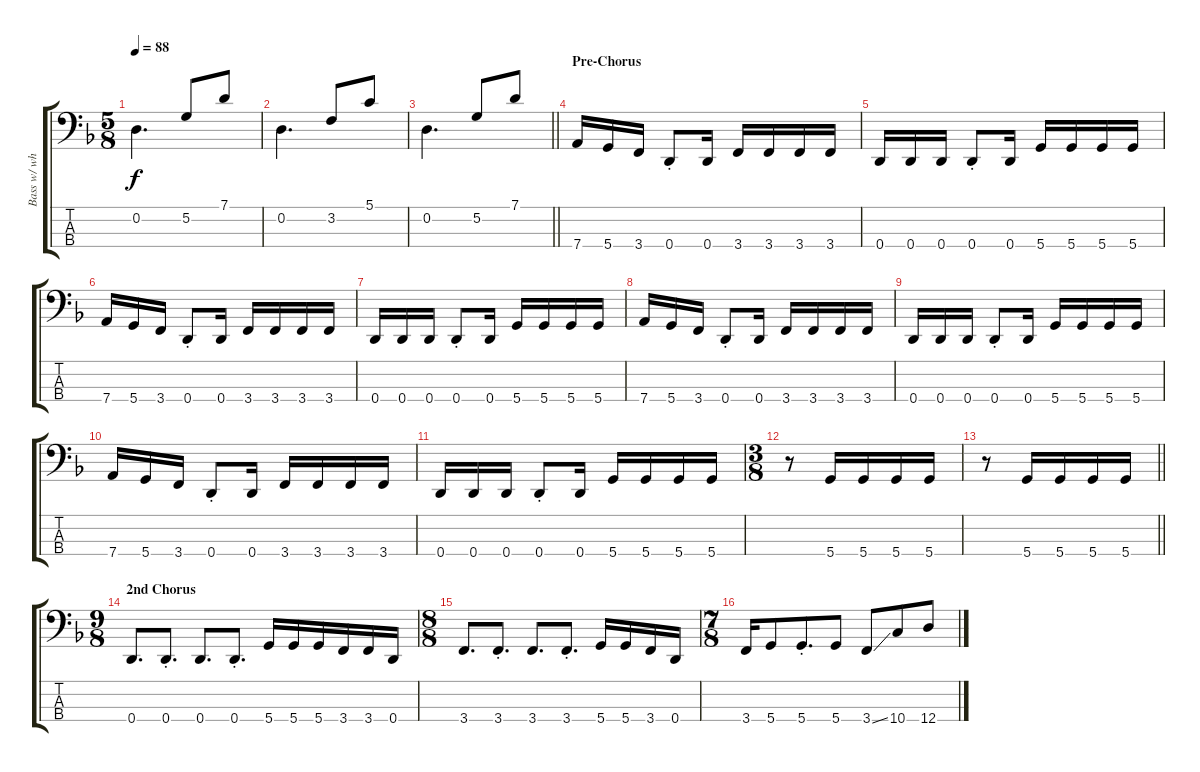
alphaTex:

\track ("Bass w/ whammy" "Bass w/ wh") {instrument electricbasspick}
\staff {score tabs}
\tuning (G2 D2 A1 D1) {hide}
\ts (5 8)
\tempo 88
\clef f4
\ks dminor
0.2.4{d dy f beam split} 5.2.8{beam Up} 7.1.8{beam Up} |
0.2.4{d} 3.2.8{beam Up} 5.1.8{beam Up} |
\barLineRight lightlight
0.2.4{d beam split} 5.2.8{beam Up} 7.1.8{beam Up} |
\section ("" "Pre-Chorus")
7.4.16 5.4.16{beam merge} 3.4.16{beam split} 0.4{st}.8{beam merge} 0.4.16{beam split} 3.4.16 3.4.16{beam merge} 3.4.16 3.4.16 |
0.4.16 0.4.16{beam merge} 0.4.16{beam split} 0.4{st}.8{beam merge} 0.4.16{beam split} 5.4.16 5.4.16{beam merge} 5.4.16 5.4.16 |
7.4.16 5.4.16{beam merge} 3.4.16{beam split} 0.4{st}.8{beam merge} 0.4.16{beam split} 3.4.16 3.4.16{beam merge} 3.4.16 3.4.16 |
0.4.16 0.4.16{beam merge} 0.4.16{beam split} 0.4{st}.8{beam merge} 0.4.16{beam split} 5.4.16 5.4.16{beam merge} 5.4.16 5.4.16 |
7.4.16 5.4.16{beam merge} 3.4.16{beam split} 0.4{st}.8{beam merge} 0.4.16{beam split} 3.4.16 3.4.16{beam merge} 3.4.16 3.4.16 |
0.4.16 0.4.16{beam merge} 0.4.16{beam split} 0.4{st}.8{beam merge} 0.4.16{beam split} 5.4.16 5.4.16{beam merge} 5.4.16 5.4.16 |
7.4.16 5.4.16{beam merge} 3.4.16{beam split} 0.4{st}.8{beam merge} 0.4.16{beam split} 3.4.16 3.4.16{beam merge} 3.4.16 3.4.16 |
0.4.16 0.4.16{beam merge} 0.4.16{beam split} 0.4{st}.8{beam merge} 0.4.16{beam split} 5.4.16 5.4.16{beam merge} 5.4.16 5.4.16 |
\ts (3 8)
r.8 5.4.16 5.4.16{beam merge} 5.4.16 5.4.16 |
\barLineRight lightlight
r.8 5.4.16 5.4.16{beam merge} 5.4.16 5.4.16 |
\ts (9 8)
\section ("" "2nd Chorus")
0.4.8{d} 0.4{st}.8{d} 0.4.8{d} 0.4{st}.8{d} 5.4.16 5.4.16 5.4.16 3.4.16 3.4.16 0.4.16 |
\ts (8 8)
3.4.8{d beam merge} 3.4{st}.8{d} 3.4.8{d beam merge} 3.4{st}.8{d} 5.4.16 5.4.16{beam merge} 3.4.16 0.4.16 |
\ts (7 8)
3.4.16{beam merge} 5.4.8{beam merge} 5.4{st}.8{d} 5.4.8{beam split} 3.4{ss}.8{beam merge} 10.4.8{beam Up beam merge} 12.4.8{beam Up}
